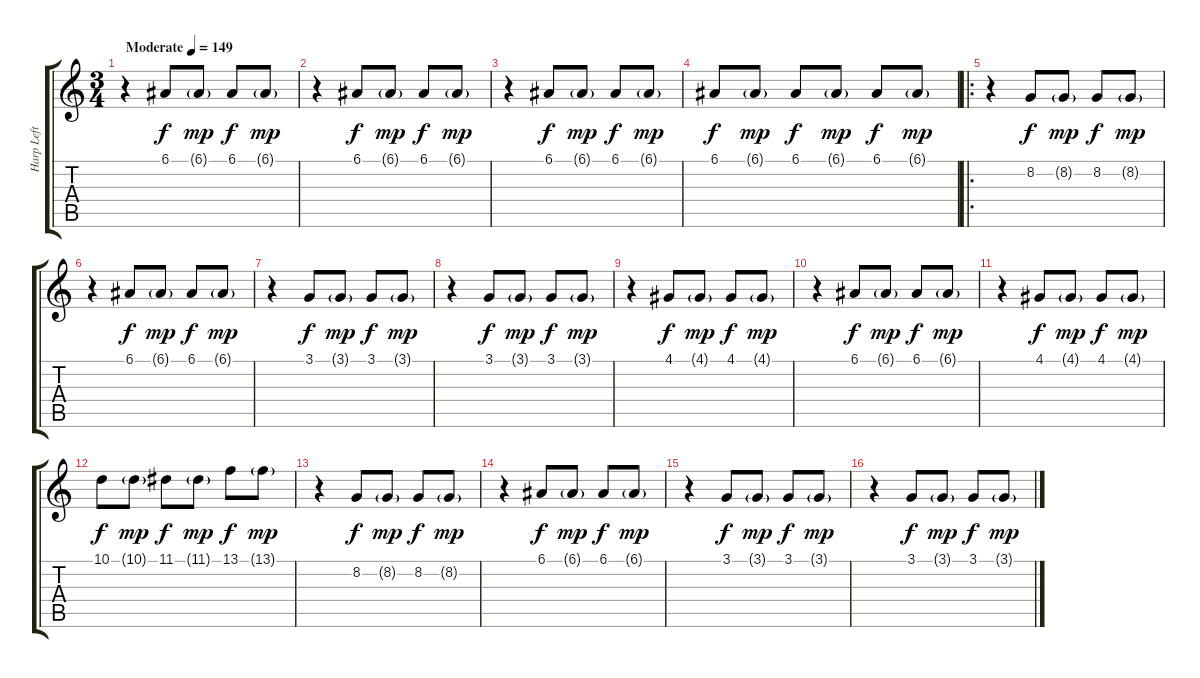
\track ("Harp Left" "Harp Left") {instrument orchestralharp}
\staff {score tabs}
\tuning (E4 B3 G3 D3 A2 E2) {hide}
\ts (3 4)
\tempo (149 "Moderate")
\clef g2
\ks c
r.4{dy f instrument orchestralharp} 6.1.8 6.1{g}.8{dy mp} 6.1.8{dy f} 6.1{g}.8{dy mp} |
r.4 6.1.8{dy f} 6.1{g}.8{dy mp} 6.1.8{dy f} 6.1{g}.8{dy mp} |
r.4 6.1.8{dy f} 6.1{g}.8{dy mp} 6.1.8{dy f} 6.1{g}.8{dy mp} |
6.1.8{dy f} 6.1{g}.8{dy mp} 6.1.8{dy f} 6.1{g}.8{dy mp} 6.1.8{dy f} 6.1{g}.8{dy mp} |
\ro
r.4 8.2.8{dy f} 8.2{g}.8{dy mp} 8.2.8{dy f} 8.2{g}.8{dy mp} |
r.4 6.1.8{dy f} 6.1{g}.8{dy mp} 6.1.8{dy f} 6.1{g}.8{dy mp} |
r.4 3.1.8{dy f} 3.1{g}.8{dy mp} 3.1.8{dy f} 3.1{g}.8{dy mp} |
r.4 3.1.8{dy f} 3.1{g}.8{dy mp} 3.1.8{dy f} 3.1{g}.8{dy mp} |
r.4 4.1.8{dy f} 4.1{g}.8{dy mp} 4.1.8{dy f} 4.1{g}.8{dy mp} |
r.4 6.1.8{dy f} 6.1{g}.8{dy mp} 6.1.8{dy f} 6.1{g}.8{dy mp} |
r.4 4.1.8{dy f} 4.1{g}.8{dy mp} 4.1.8{dy f} 4.1{g}.8{dy mp} |
10.1.8{dy f} 10.1{g}.8{dy mp} 11.1.8{dy f} 11.1{g}.8{dy mp} 13.1.8{dy f} 13.1{g}.8{dy mp} |
r.4 8.2.8{dy f} 8.2{g}.8{dy mp} 8.2.8{dy f} 8.2{g}.8{dy mp} |
r.4 6.1.8{dy f} 6.1{g}.8{dy mp} 6.1.8{dy f} 6.1{g}.8{dy mp} |
r.4 3.1.8{dy f} 3.1{g}.8{dy mp} 3.1.8{dy f} 3.1{g}.8{dy mp} |
r.4 3.1.8{dy f} 3.1{g}.8{dy mp} 3.1.8{dy f} 3.1{g}.8{dy mp}
